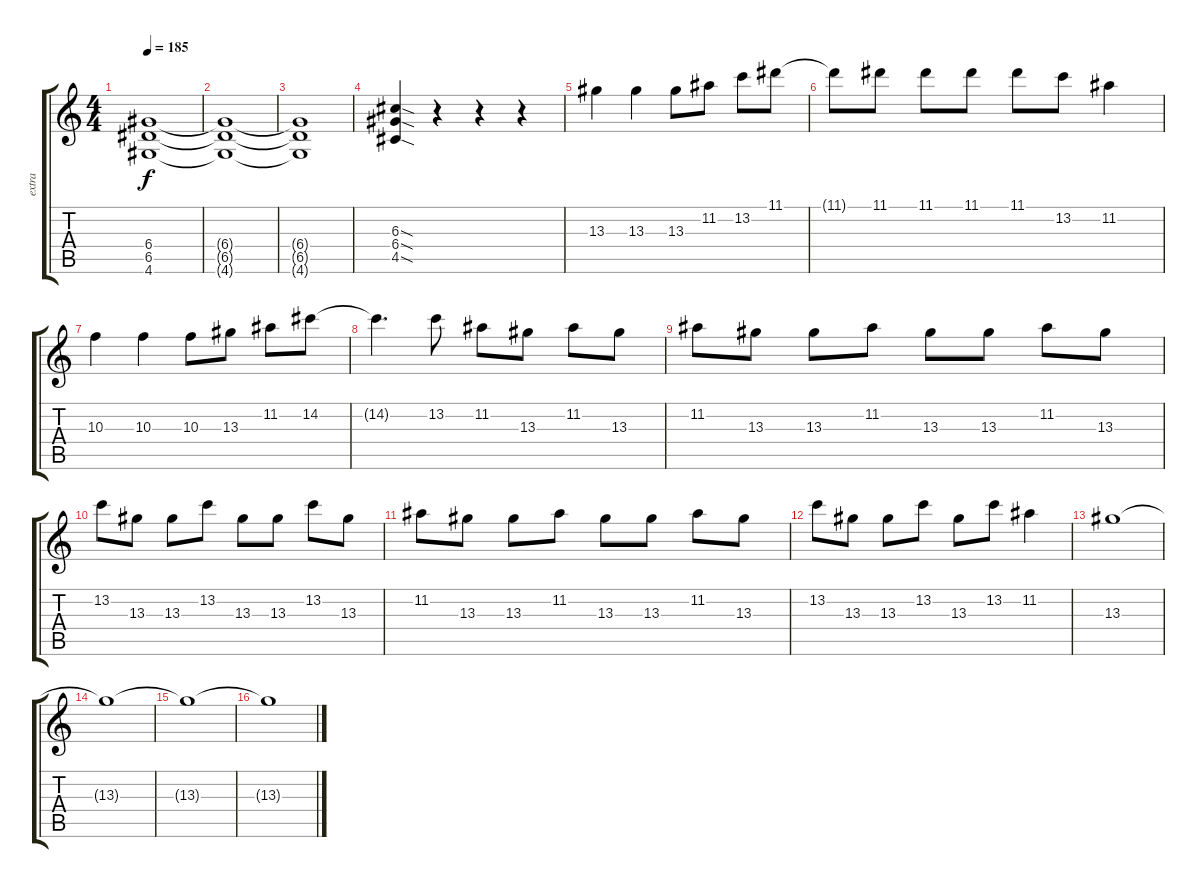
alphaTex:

\track ("extra" "extra") {instrument overdrivenguitar}
\staff {score tabs}
\tuning (E4 B3 G3 D3 A2 E2) {hide}
\ts (4 4)
\tempo 185
\clef g2
\ks c
(6.4{t} 6.5{t} 4.6{t}).1{dy f} |
(6.4{t} 6.5{t} 4.6{t}).1 |
(6.4{t} 6.5{t} 4.6{t}).1 |
(6.3{sod} 6.4{sod} 4.5{sod}).4 r.4 r.4 r.4 |
13.3.4 13.3.4 13.3.8 11.2.8 13.2.8 11.1.8 |
11.1{t}.8 11.1.8 11.1.8 11.1.8 11.1.8 13.2.8 11.2.4 |
10.3.4 10.3.4 10.3.8 13.3.8 11.2.8 14.2.8 |
14.2{t}.4{d} 13.2.8 11.2.8 13.3.8 11.2.8 13.3.8 |
11.2.8 13.3.8 13.3.8 11.2.8 13.3.8 13.3.8 11.2.8 13.3.8 |
13.2.8 13.3.8 13.3.8 13.2.8 13.3.8 13.3.8 13.2.8 13.3.8 |
11.2.8 13.3.8 13.3.8 11.2.8 13.3.8 13.3.8 11.2.8 13.3.8 |
13.2.8 13.3.8 13.3.8 13.2.8 13.3.8 13.2.8 11.2.4 |
13.3.1 |
13.3{t}.1 |
13.3{t}.1 |
13.3{t}.1
